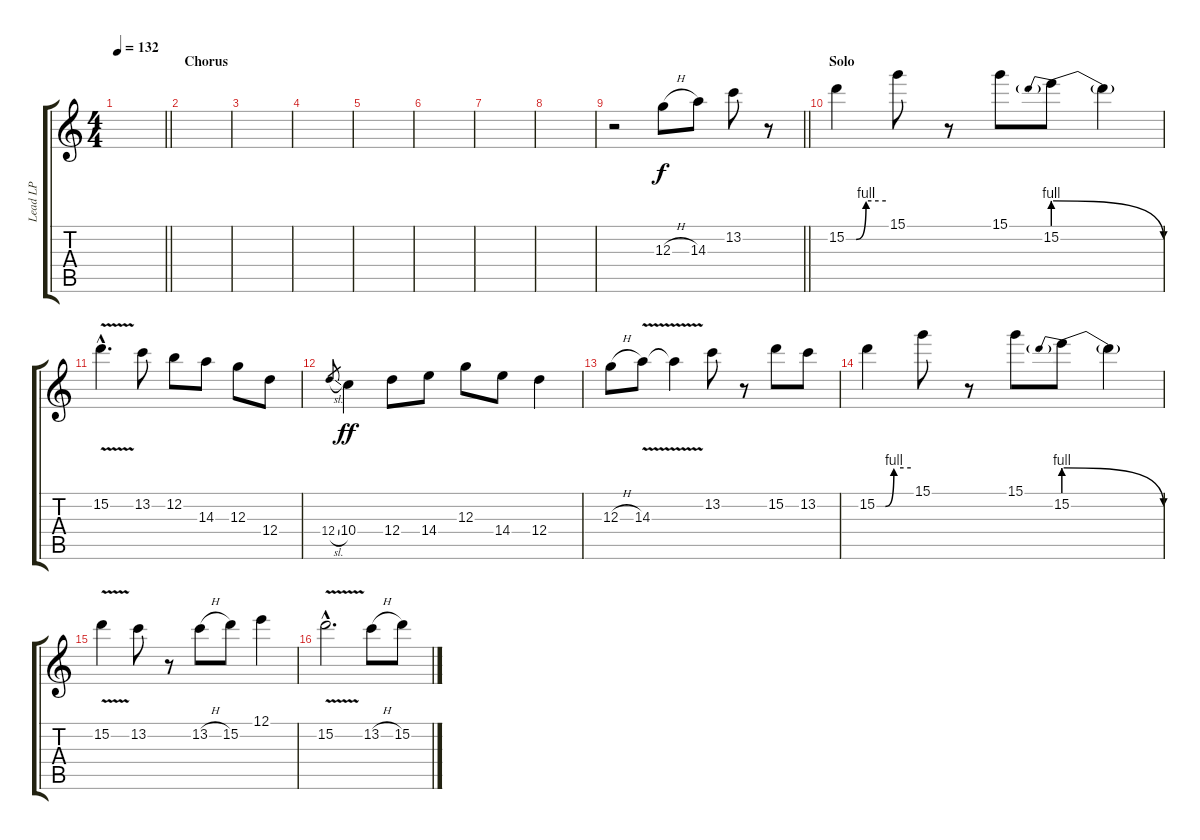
\track ("Lead LP" "Lead LP") {instrument distortionguitar}
\staff {score tabs}
\tuning (E4 B3 G3 D3 A2 E2) {hide}
\ts (4 4)
\tempo 132
\clef g2
\barLineRight lightlight
\ks c
|
\section ("" "Chorus")
|
|
|
|
|
|
|
\barLineRight lightlight
r.2 12.3{h}.8 14.3.8 13.2.8 r.8 |
\section ("" "Solo")
15.2{be (custom 0 0 15 0 30 4 60 4)}.4 15.1.8 r.8 15.1.8 15.2{be (prebendrelease 0 4 60 0)}.8 15.2{t}.4 |
15.2{v hac}.4{d} 13.2.8 12.2.8 14.3.8 12.3.8 12.4.8 |
12.4{sl}.8{gr dy f} 10.4.4{dy ff} 12.4.8 14.4.8 12.3.8 14.4.8 12.4.4 |
12.3{h}.8 14.3{v}.8 14.3{t}.4 13.2.8 r.8 15.2.8 13.2.8 |
15.2{be (custom 0 0 15 0 30 4 60 4)}.4 15.1.8 r.8 15.1.8 15.2{be (prebendrelease 0 4 60 0)}.8 15.2{t}.4 |
15.2{v}.4 13.2.8 r.8 13.2{h}.8 15.2.8 12.1.4 |
15.2{v hac}.2{d} 13.2{h}.8 15.2.8
